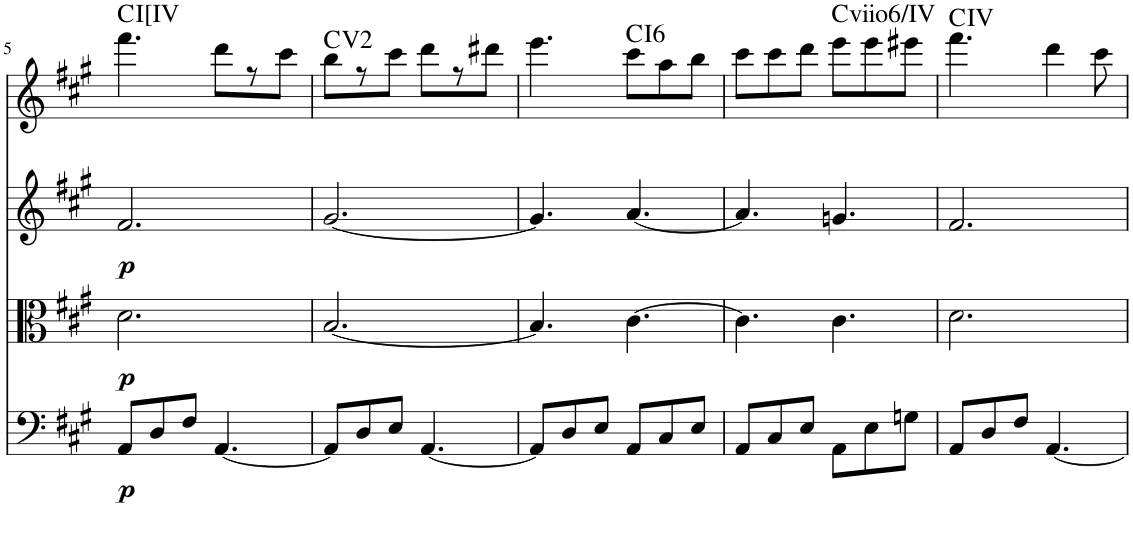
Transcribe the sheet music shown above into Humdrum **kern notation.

**kern	**dynam	**kern	**dynam	**kern	**dynam	**kern	**harte
*part4	*part4	*part3	*part3	*part2	*part2	*part1	*part1
*staff4	*staff4	*staff3	*staff3	*staff2	*staff2	*staff1	*
*I"Violoncello	*	*I"Viola	*	*I"Violin 2	*	*I"Violin 1	*
*I'Vc	*	*I'Vla	*	*I'Vln	*	*I'Vln	*
!!LO:PB:g=z
*clefF4	*	*clefC3	*	*clefG2	*	*clefG2	*
*k[f#c#g#]	*	*k[f#c#g#]	*	*k[f#c#g#]	*	*k[f#c#g#]	*
*A:	*	*A:	*	*A:	*	*A:	*
*M6/8	*	*M6/8	*	*M6/8	*	*M6/8	*
=5	=5	=5	=5	=5	=5	=5	=5
!	!LO:DY:b	!	!LO:DY:b	!	!LO:DY:b	!	!
8AA/L	p	2.d\	p	2.f#/	p	4.fff#\	C:maj
8D/	.	.	.	.	.	.	.
8F#/J	.	.	.	.	.	.	.
[4.AA/	.	.	.	.	.	8ddd\L	.
.	.	.	.	.	.	8r	.
.	.	.	.	.	.	8ccc#\J	.
=6	=6	=6	=6	=6	=6	=6	=6
8AA/L]	.	[2.B/	.	[2.g#/	.	8bb\L	C:maj(2)
8D/	.	.	.	.	.	8r	.
8E/J	.	.	.	.	.	8ccc#\J	.
[4.AA/	.	.	.	.	.	8ddd\L	.
.	.	.	.	.	.	8r	.
.	.	.	.	.	.	8ddd#X\J	.
=7	=7	=7	=7	=7	=7	=7	=7
8AA/L]	.	4.B/]	.	4.g#/]	.	4.eee\	.
8D/	.	.	.	.	.	.	.
8E/J	.	.	.	.	.	.	.
!	!	!	!	!	!	!	!LO:H:kt=6
8AA/L	.	[4.c#\	.	[4.a/	.	8ccc#\L	C:maj6
8C#/	.	.	.	.	.	8aa\	.
8E/J	.	.	.	.	.	8bb\J	.
=8	=8	=8	=8	=8	=8	=8	=8
8AA/L	.	4.c#\]	.	4.a/]	.	8ccc#\L	.
8C#/	.	.	.	.	.	8ccc#\	.
8E/J	.	.	.	.	.	8ddd\J	.
!	!	!	!	!	!	!	!LO:H:kt=viio
8AA\L	.	4.c#\	.	4.gn/	.	8eee\L	.
8E\	.	.	.	.	.	8eee\	.
8Gn\J	.	.	.	.	.	8eee#X\J	.
=9	=9	=9	=9	=9	=9	=9	=9
8AA/L	.	2.d\	.	2.f#/	.	4.fff#\	C:maj
8D/	.	.	.	.	.	.	.
8F#/J	.	.	.	.	.	.	.
[4.AA/	.	.	.	.	.	4ddd\	.
.	.	.	.	.	.	8ccc#\	.
=	=	=	=	=	=	=	=
*-	*-	*-	*-	*-	*-	*-	*-
